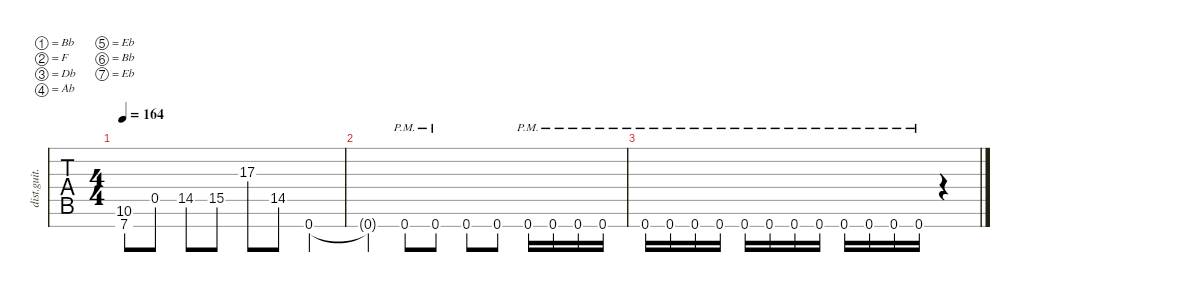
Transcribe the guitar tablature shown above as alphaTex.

\defaultSystemsLayout 4
\hideDynamics
\bracketExtendMode nobrackets
\track ("Rhy R" "dist.guit.") {instrument distortionguitar}
\staff {tabs}
\tuning (Bb3 F3 Db3 Ab2 Eb2 Bb1 Eb1)
\ts (4 4)
\tempo 164
\clef g2
\ks c
(7.7{t acc #} 10.6{t acc #}).8{dy mf} 0.5{acc #}.8 14.5.8 15.5{acc #}.8 17.3{acc #}.8 14.5.8 0.7{acc #}.4 |
0.7{t acc #}.4 0.7{pm acc #}.8 0.7{pm acc #}.8 0.7{acc #}.8 0.7{acc #}.8 0.7{pm acc #}.16 0.7{pm acc #}.16 0.7{pm acc #}.16 0.7{pm acc #}.16 |
0.7{pm acc #}.16 0.7{pm acc #}.16 0.7{pm acc #}.16 0.7{pm acc #}.16 0.7{pm acc #}.16 0.7{pm acc #}.16 0.7{pm acc #}.16 0.7{pm acc #}.16 0.7{pm acc #}.16 0.7{pm acc #}.16 0.7{pm acc #}.16 0.7{pm acc #}.16 r.4
